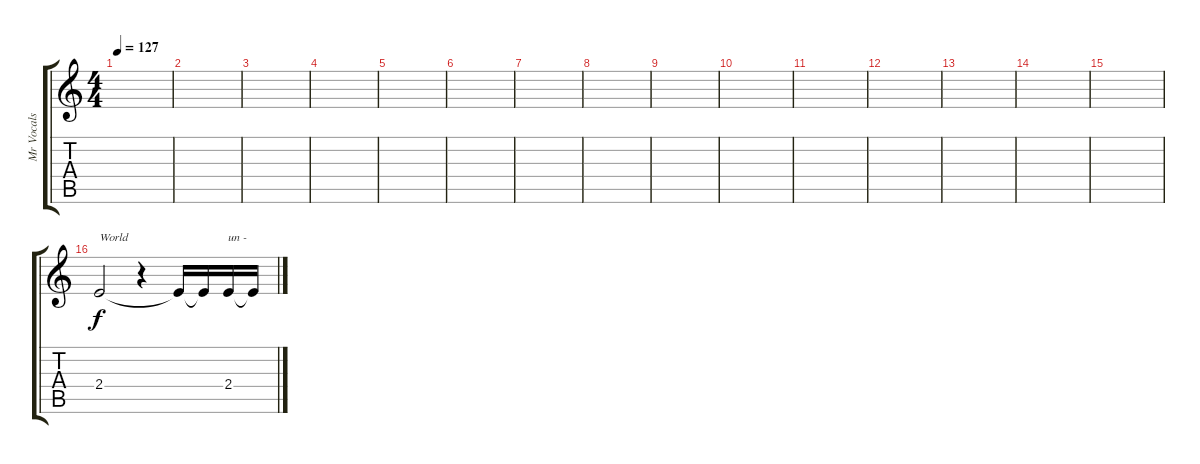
\track ("Mr Vocals" "Mr Vocals") {instrument oboe}
\staff {score tabs}
\tuning (E5 B4 G4 D4 A3 E3) {hide}
\ts (4 4)
\tempo 127
\clef g2
\ks c
|
|
|
|
|
|
|
|
|
|
|
|
|
|
|
2.4.2{txt "World"} r.4 2.4{t}.16 2.4{t}.16 2.4.16{txt "un -"} 2.4{t}.16
